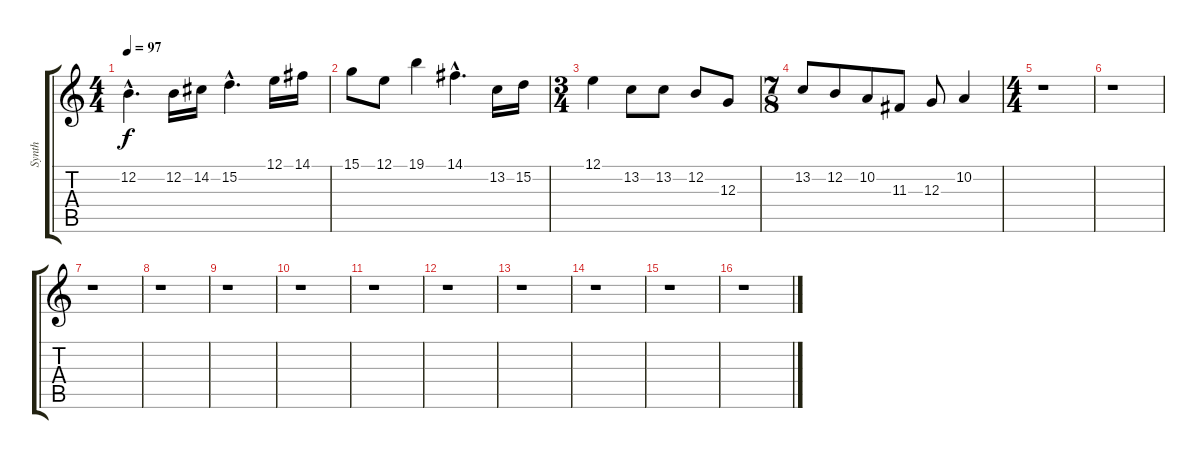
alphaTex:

\track ("Synth" "Synth") {instrument synthstrings1}
\staff {score tabs}
\tuning (E4 B3 G3 D3 A2 E2) {hide}
\ts (4 4)
\tempo 97
\clef g2
\ks c
12.2{hac}.4{d dy f} 12.2.16 14.2.16 15.2{hac}.4{d} 12.1.16 14.1.16 |
15.1.8 12.1.8 19.1.4 14.1{hac}.4{d} 13.2.16 15.2.16 |
\ts (3 4)
12.1.4 13.2.8 13.2.8 12.2.8 12.3.8 |
\ts (7 8)
13.2.8 12.2.8 10.2.8 11.3.8 12.3.8 10.2.4 |
\ts (4 4)
r.1 |
r.1 |
r.1 |
r.1 |
r.1 |
r.1 |
r.1 |
r.1 |
r.1 |
r.1 |
r.1 |
r.1
